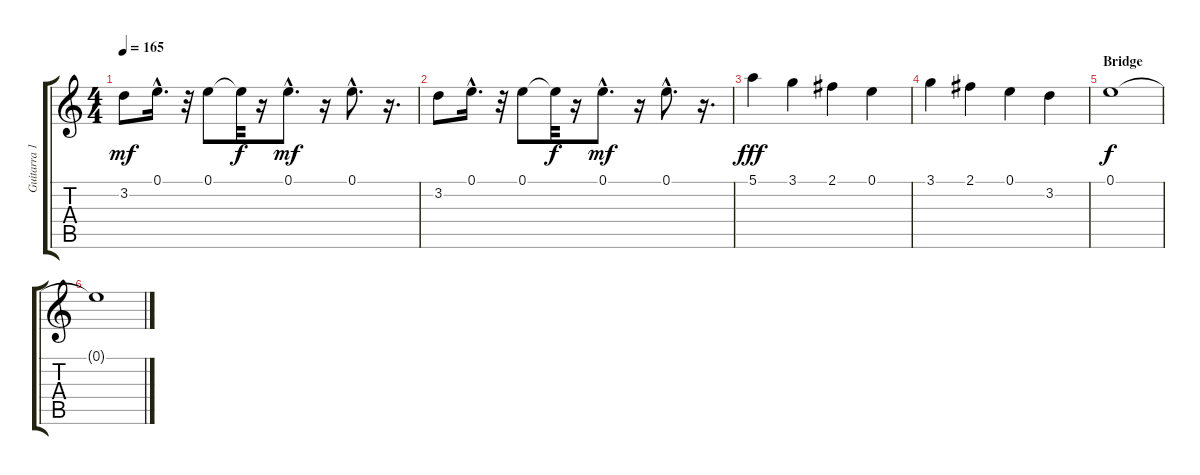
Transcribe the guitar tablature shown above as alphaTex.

\track ("Guitarra 1 ( Lead )" "Guitarra 1") {instrument overdrivenguitar}
\staff {score tabs}
\tuning (E4 B3 G3 D3 A2 E2) {hide}
\ts (4 4)
\tempo 165
\clef g2
\ks c
3.2.8{dy mf} 0.1{hac}.16{d} r.32 0.1.8 0.1{t}.32{dy f} r.16 0.1{hac}.8{d dy mf} r.16 0.1{hac}.8{d} r.16{d} |
3.2.8 0.1{hac}.16{d} r.32 0.1.8 0.1{t}.32{dy f} r.16 0.1{hac}.8{d dy mf} r.16 0.1{hac}.8{d} r.16{d} |
5.1.4{dy fff} 3.1.4 2.1.4 0.1.4 |
3.1.4 2.1.4 0.1.4 3.2.4 |
\section ("" "Bridge")
0.1.1{dy f} |
0.1{t}.1
